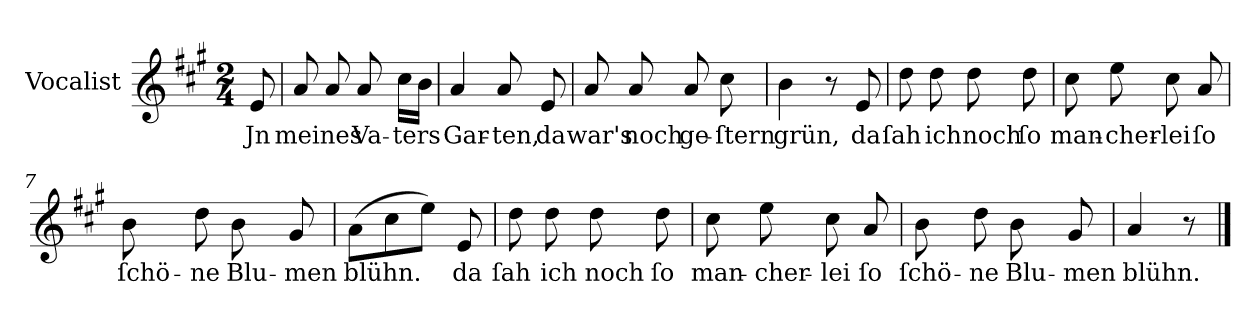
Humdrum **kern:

**kern	**text
*part1	*part1
*staff1	*staff1
*I"Vocalist	*
*k[f#c#g#]	*
*A:	*
*M2/4	*
=	=
8e	Jn
=1	=1
8a	meines
8a	.
8a	Va-
16cc#LL	-ters
16bJJ	.
=2	=2
4a	Gar-
8a	-ten,
8e	da
=3	=3
8a	war's
8a	noch
8a	ge-
8cc#	-ſtern
=4	=4
4b	grün,
8r	.
8e	da
=5	=5
8dd	ſah
8dd	ich
8dd	noch
8dd	ſo
=6	=6
8cc#	man-
8ee	-cher-
8cc#	-lei
8a	ſo
=7	=7
8b	ſchö-
8dd	-ne
8b	Blu-
8g#	-men
=8	=8
(8aL	blühn.
8cc#	.
8eeJ)	.
8e	da
=9	=9
8dd	ſah
8dd	ich
8dd	noch
8dd	ſo
=10	=10
8cc#	man-
8ee	-cher-
8cc#	-lei
8a	ſo
=11	=11
8b	ſchö-
8dd	-ne
8b	Blu-
8g#	-men
=12	=12
4a	blühn.
8r	.
==	==
*-	*-
